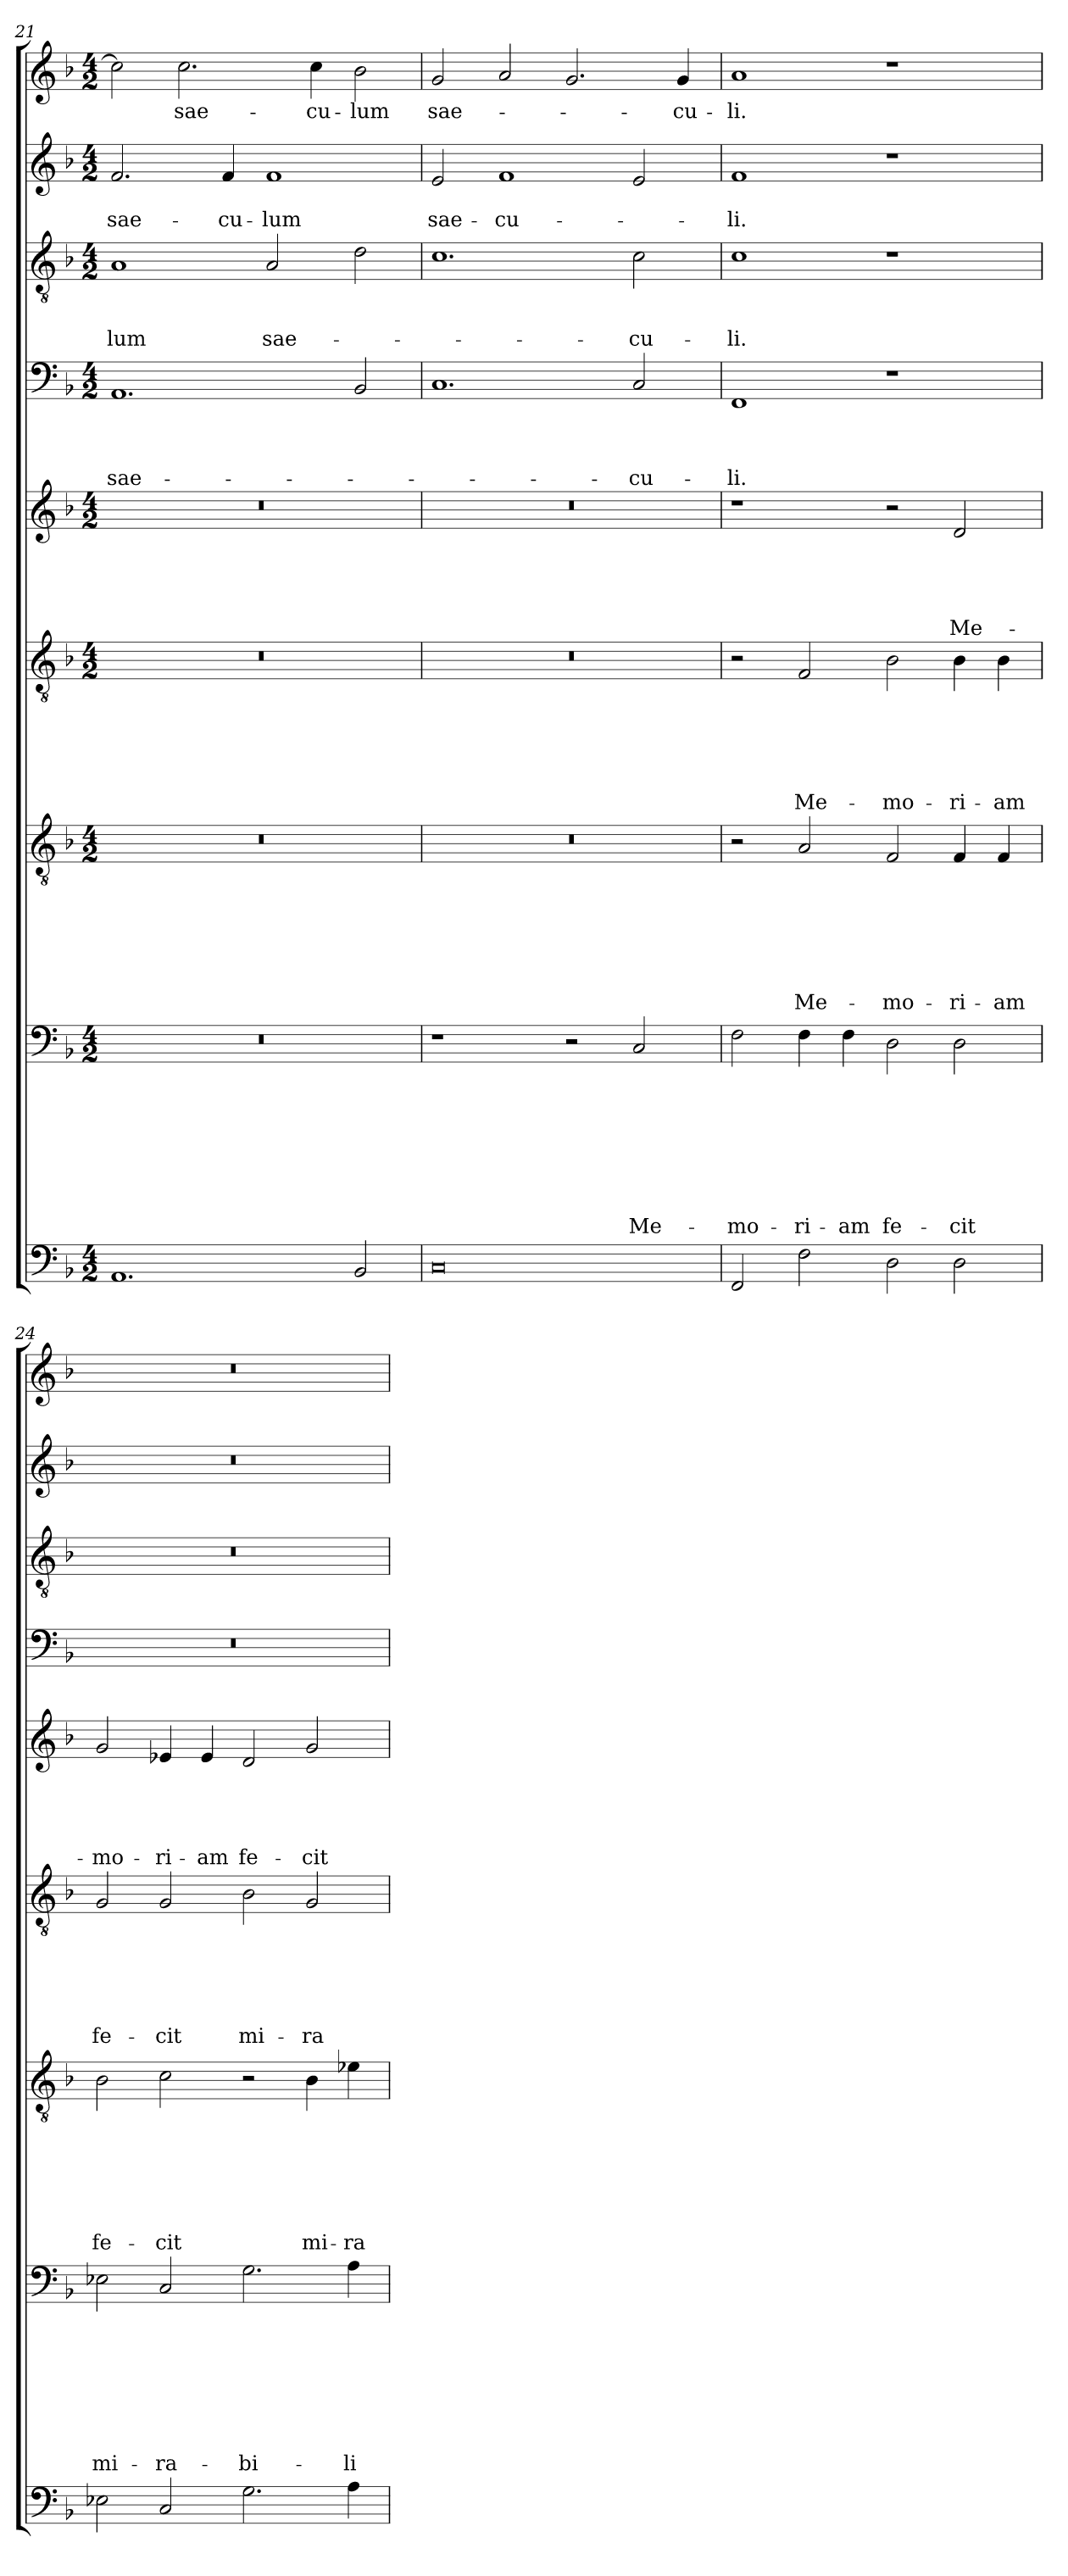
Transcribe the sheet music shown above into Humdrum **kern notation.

**kern	**kern	**text	**text	**text	**text	**text	**text	**text	**text	**kern	**text	**text	**text	**text	**text	**text	**text	**kern	**text	**text	**text	**text	**text	**text	**kern	**text	**text	**text	**text	**text	**kern	**text	**text	**text	**text	**kern	**text	**text	**text	**kern	**text	**text	**kern	**text
*part9	*part8	*part8	*part8	*part8	*part8	*part8	*part8	*part8	*part8	*part7	*part7	*part7	*part7	*part7	*part7	*part7	*part7	*part6	*part6	*part6	*part6	*part6	*part6	*part6	*part5	*part5	*part5	*part5	*part5	*part5	*part4	*part4	*part4	*part4	*part4	*part3	*part3	*part3	*part3	*part2	*part2	*part2	*part1	*part1
*staff9	*staff8	*staff8	*staff8	*staff8	*staff8	*staff8	*staff8	*staff8	*staff8	*staff7	*staff7	*staff7	*staff7	*staff7	*staff7	*staff7	*staff7	*staff6	*staff6	*staff6	*staff6	*staff6	*staff6	*staff6	*staff5	*staff5	*staff5	*staff5	*staff5	*staff5	*staff4	*staff4	*staff4	*staff4	*staff4	*staff3	*staff3	*staff3	*staff3	*staff2	*staff2	*staff2	*staff1	*staff1
!!LO:LB:g=z
*clefF4	*clefF4	*	*	*	*	*	*	*	*	*clefGv2	*	*	*	*	*	*	*	*clefGv2	*	*	*	*	*	*	*clefG2	*	*	*	*	*	*clefF4	*	*	*	*	*clefGv2	*	*	*	*clefG2	*	*	*clefG2	*
*k[b-]	*k[b-]	*	*	*	*	*	*	*	*	*k[b-]	*	*	*	*	*	*	*	*k[b-]	*	*	*	*	*	*	*k[b-]	*	*	*	*	*	*k[b-]	*	*	*	*	*k[b-]	*	*	*	*k[b-]	*	*	*k[b-]	*
*F:	*F:	*	*	*	*	*	*	*	*	*F:	*	*	*	*	*	*	*	*F:	*	*	*	*	*	*	*F:	*	*	*	*	*	*F:	*	*	*	*	*F:	*	*	*	*F:	*	*	*F:	*
*M4/2	*M4/2	*	*	*	*	*	*	*	*	*M4/2	*	*	*	*	*	*	*	*M4/2	*	*	*	*	*	*	*M4/2	*	*	*	*	*	*M4/2	*	*	*	*	*M4/2	*	*	*	*M4/2	*	*	*M4/2	*
=21	=21	=21	=21	=21	=21	=21	=21	=21	=21	=21	=21	=21	=21	=21	=21	=21	=21	=21	=21	=21	=21	=21	=21	=21	=21	=21	=21	=21	=21	=21	=21	=21	=21	=21	=21	=21	=21	=21	=21	=21	=21	=21	=21	=21
!	!	!	!	!	!	!	!	!	!	!	!	!	!	!	!	!	!	!	!	!	!	!	!	!	!	!	!	!	!	!	!	!	!	!	!LO:LY:b	!	!	!	!LO:LY:b	!	!	!LO:LY:b	!	!
1.AA	0r	.	.	.	.	.	.	.	.	0r	.	.	.	.	.	.	.	0r	.	.	.	.	.	.	0r	.	.	.	.	.	1.AA	.	.	.	sae-	1A	.	.	-lum	2.f/	.	sae-	2cc\]	.
!	!	!	!	!	!	!	!	!	!	!	!	!	!	!	!	!	!	!	!	!	!	!	!	!	!	!	!	!	!	!	!	!	!	!	!	!	!	!	!	!	!	!	!	!LO:LY:b
.	.	.	.	.	.	.	.	.	.	.	.	.	.	.	.	.	.	.	.	.	.	.	.	.	.	.	.	.	.	.	.	.	.	.	.	.	.	.	.	.	.	.	2.cc\	sae-
!	!	!	!	!	!	!	!	!	!	!	!	!	!	!	!	!	!	!	!	!	!	!	!	!	!	!	!	!	!	!	!	!	!	!	!	!	!	!	!	!	!	!LO:LY:b	!	!
.	.	.	.	.	.	.	.	.	.	.	.	.	.	.	.	.	.	.	.	.	.	.	.	.	.	.	.	.	.	.	.	.	.	.	.	.	.	.	.	4f/	.	-cu-	.	.
!	!	!	!	!	!	!	!	!	!	!	!	!	!	!	!	!	!	!	!	!	!	!	!	!	!	!	!	!	!	!	!	!	!	!	!	!	!	!	!LO:LY:b	!	!	!LO:LY:b	!	!
.	.	.	.	.	.	.	.	.	.	.	.	.	.	.	.	.	.	.	.	.	.	.	.	.	.	.	.	.	.	.	.	.	.	.	.	2A/	.	.	sae-	1f	.	-lum	.	.
!	!	!	!	!	!	!	!	!	!	!	!	!	!	!	!	!	!	!	!	!	!	!	!	!	!	!	!	!	!	!	!	!	!	!	!	!	!	!	!	!	!	!	!	!LO:LY:b
.	.	.	.	.	.	.	.	.	.	.	.	.	.	.	.	.	.	.	.	.	.	.	.	.	.	.	.	.	.	.	.	.	.	.	.	.	.	.	.	.	.	.	4cc\	-cu-
!	!	!	!	!	!	!	!	!	!	!	!	!	!	!	!	!	!	!	!	!	!	!	!	!	!	!	!	!	!	!	!	!	!	!	!	!	!	!	!	!	!	!	!	!LO:LY:b
2BB-/	.	.	.	.	.	.	.	.	.	.	.	.	.	.	.	.	.	.	.	.	.	.	.	.	.	.	.	.	.	.	2BB-/	.	.	.	.	2d\	.	.	.	.	.	.	2b-\	-lum
=22	=22	=22	=22	=22	=22	=22	=22	=22	=22	=22	=22	=22	=22	=22	=22	=22	=22	=22	=22	=22	=22	=22	=22	=22	=22	=22	=22	=22	=22	=22	=22	=22	=22	=22	=22	=22	=22	=22	=22	=22	=22	=22	=22	=22
!	!	!	!	!	!	!	!	!	!	!	!	!	!	!	!	!	!	!	!	!	!	!	!	!	!	!	!	!	!	!	!	!	!	!	!	!	!	!	!	!	!	!LO:LY:b	!	!LO:LY:b
0C	1r	.	.	.	.	.	.	.	.	0r	.	.	.	.	.	.	.	0r	.	.	.	.	.	.	0r	.	.	.	.	.	1.C	.	.	.	.	1.c	.	.	.	2e/	.	sae-	2g/	sae-
!	!	!	!	!	!	!	!	!	!	!	!	!	!	!	!	!	!	!	!	!	!	!	!	!	!	!	!	!	!	!	!	!	!	!	!	!	!	!	!	!	!	!LO:LY:b	!	!
.	.	.	.	.	.	.	.	.	.	.	.	.	.	.	.	.	.	.	.	.	.	.	.	.	.	.	.	.	.	.	.	.	.	.	.	.	.	.	.	1f	.	-cu-	2a/	.
.	2r	.	.	.	.	.	.	.	.	.	.	.	.	.	.	.	.	.	.	.	.	.	.	.	.	.	.	.	.	.	.	.	.	.	.	.	.	.	.	.	.	.	2.g/	.
!	!	!	!	!	!	!	!	!	!LO:LY:b	!	!	!	!	!	!	!	!	!	!	!	!	!	!	!	!	!	!	!	!	!	!	!	!	!	!LO:LY:b	!	!	!	!LO:LY:b	!	!	!	!	!
.	2C/	.	.	.	.	.	.	.	Me-	.	.	.	.	.	.	.	.	.	.	.	.	.	.	.	.	.	.	.	.	.	2C/	.	.	.	-cu-	2c\	.	.	-cu-	2e/	.	.	.	.
!	!	!	!	!	!	!	!	!	!	!	!	!	!	!	!	!	!	!	!	!	!	!	!	!	!	!	!	!	!	!	!	!	!	!	!	!	!	!	!	!	!	!	!	!LO:LY:b
.	.	.	.	.	.	.	.	.	.	.	.	.	.	.	.	.	.	.	.	.	.	.	.	.	.	.	.	.	.	.	.	.	.	.	.	.	.	.	.	.	.	.	4g/	-cu-
=23	=23	=23	=23	=23	=23	=23	=23	=23	=23	=23	=23	=23	=23	=23	=23	=23	=23	=23	=23	=23	=23	=23	=23	=23	=23	=23	=23	=23	=23	=23	=23	=23	=23	=23	=23	=23	=23	=23	=23	=23	=23	=23	=23	=23
!	!	!	!	!	!	!	!	!	!LO:LY:b	!	!	!	!	!	!	!	!	!	!	!	!	!	!	!	!	!	!	!	!	!	!	!	!	!	!LO:LY:b	!	!	!	!LO:LY:b	!	!	!LO:LY:b	!	!LO:LY:b
2FF/	2F\	.	.	.	.	.	.	.	-mo-	2r	.	.	.	.	.	.	.	2r	.	.	.	.	.	.	1r	.	.	.	.	.	1FF	.	.	.	-li.	1c	.	.	-li.	1f	.	-li.	1a	-li.
!	!	!	!	!	!	!	!	!	!LO:LY:b	!	!	!	!	!	!	!	!LO:LY:b	!	!	!	!	!	!	!LO:LY:b	!	!	!	!	!	!	!	!	!	!	!	!	!	!	!	!	!	!	!	!
2F\	4F\	.	.	.	.	.	.	.	-ri-	2A/	.	.	.	.	.	.	Me-	2F/	.	.	.	.	.	Me-	.	.	.	.	.	.	.	.	.	.	.	.	.	.	.	.	.	.	.	.
!	!	!	!	!	!	!	!	!	!LO:LY:b	!	!	!	!	!	!	!	!	!	!	!	!	!	!	!	!	!	!	!	!	!	!	!	!	!	!	!	!	!	!	!	!	!	!	!
.	4F\	.	.	.	.	.	.	.	-am	.	.	.	.	.	.	.	.	.	.	.	.	.	.	.	.	.	.	.	.	.	.	.	.	.	.	.	.	.	.	.	.	.	.	.
!	!	!	!	!	!	!	!	!	!LO:LY:b	!	!	!	!	!	!	!	!LO:LY:b	!	!	!	!	!	!	!LO:LY:b	!	!	!	!	!	!	!	!	!	!	!	!	!	!	!	!	!	!	!	!
2D\	2D\	.	.	.	.	.	.	.	fe-	2F/	.	.	.	.	.	.	-mo-	2B-\	.	.	.	.	.	-mo-	2r	.	.	.	.	.	1r	.	.	.	.	1r	.	.	.	1r	.	.	1r	.
!	!	!	!	!	!	!	!	!	!LO:LY:b	!	!	!	!	!	!	!	!LO:LY:b	!	!	!	!	!	!	!LO:LY:b	!	!	!	!	!	!LO:LY:b	!	!	!	!	!	!	!	!	!	!	!	!	!	!
2D\	2D\	.	.	.	.	.	.	.	-cit	4F/	.	.	.	.	.	.	-ri-	4B-\	.	.	.	.	.	-ri-	2d/	.	.	.	.	Me-	.	.	.	.	.	.	.	.	.	.	.	.	.	.
!	!	!	!	!	!	!	!	!	!	!	!	!	!	!	!	!	!LO:LY:b	!	!	!	!	!	!	!LO:LY:b	!	!	!	!	!	!	!	!	!	!	!	!	!	!	!	!	!	!	!	!
.	.	.	.	.	.	.	.	.	.	4F/	.	.	.	.	.	.	-am	4B-\	.	.	.	.	.	-am	.	.	.	.	.	.	.	.	.	.	.	.	.	.	.	.	.	.	.	.
=24	=24	=24	=24	=24	=24	=24	=24	=24	=24	=24	=24	=24	=24	=24	=24	=24	=24	=24	=24	=24	=24	=24	=24	=24	=24	=24	=24	=24	=24	=24	=24	=24	=24	=24	=24	=24	=24	=24	=24	=24	=24	=24	=24	=24
!	!	!	!	!	!	!	!	!	!LO:LY:b	!	!	!	!	!	!	!	!LO:LY:b	!	!	!	!	!	!	!LO:LY:b	!	!	!	!	!	!LO:LY:b	!	!	!	!	!	!	!	!	!	!	!	!	!	!
2E-X\	2E-X\	.	.	.	.	.	.	.	mi-	2B-\	.	.	.	.	.	.	fe-	2G/	.	.	.	.	.	fe-	2g/	.	.	.	.	-mo-	0r	.	.	.	.	0r	.	.	.	0r	.	.	0r	.
!	!	!	!	!	!	!	!	!	!LO:LY:b	!	!	!	!	!	!	!	!LO:LY:b	!	!	!	!	!	!	!LO:LY:b	!	!	!	!	!	!LO:LY:b	!	!	!	!	!	!	!	!	!	!	!	!	!	!
2C/	2C/	.	.	.	.	.	.	.	-ra-	2c\	.	.	.	.	.	.	-cit	2G/	.	.	.	.	.	-cit	4e-X/	.	.	.	.	-ri-	.	.	.	.	.	.	.	.	.	.	.	.	.	.
!	!	!	!	!	!	!	!	!	!	!	!	!	!	!	!	!	!	!	!	!	!	!	!	!	!	!	!	!	!	!LO:LY:b	!	!	!	!	!	!	!	!	!	!	!	!	!	!
.	.	.	.	.	.	.	.	.	.	.	.	.	.	.	.	.	.	.	.	.	.	.	.	.	4e-/	.	.	.	.	-am	.	.	.	.	.	.	.	.	.	.	.	.	.	.
!	!	!	!	!	!	!	!	!	!LO:LY:b	!	!	!	!	!	!	!	!	!	!	!	!	!	!	!LO:LY:b	!	!	!	!	!	!LO:LY:b	!	!	!	!	!	!	!	!	!	!	!	!	!	!
2.G\	2.G\	.	.	.	.	.	.	.	-bi-	2r	.	.	.	.	.	.	.	2B-\	.	.	.	.	.	mi-	2d/	.	.	.	.	fe-	.	.	.	.	.	.	.	.	.	.	.	.	.	.
!	!	!	!	!	!	!	!	!	!	!	!	!	!	!	!	!	!LO:LY:b	!	!	!	!	!	!	!LO:LY:b	!	!	!	!	!	!LO:LY:b	!	!	!	!	!	!	!	!	!	!	!	!	!	!
.	.	.	.	.	.	.	.	.	.	4B-\	.	.	.	.	.	.	mi-	2G/	.	.	.	.	.	-ra-	2g/	.	.	.	.	-cit	.	.	.	.	.	.	.	.	.	.	.	.	.	.
!	!	!	!	!	!	!	!	!	!LO:LY:b	!	!	!	!	!	!	!	!LO:LY:b	!	!	!	!	!	!	!	!	!	!	!	!	!	!	!	!	!	!	!	!	!	!	!	!	!	!	!
4A\	4A\	.	.	.	.	.	.	.	-li-	4e-X\	.	.	.	.	.	.	-ra-	.	.	.	.	.	.	.	.	.	.	.	.	.	.	.	.	.	.	.	.	.	.	.	.	.	.	.
=	=	=	=	=	=	=	=	=	=	=	=	=	=	=	=	=	=	=	=	=	=	=	=	=	=	=	=	=	=	=	=	=	=	=	=	=	=	=	=	=	=	=	=	=
*-	*-	*-	*-	*-	*-	*-	*-	*-	*-	*-	*-	*-	*-	*-	*-	*-	*-	*-	*-	*-	*-	*-	*-	*-	*-	*-	*-	*-	*-	*-	*-	*-	*-	*-	*-	*-	*-	*-	*-	*-	*-	*-	*-	*-
